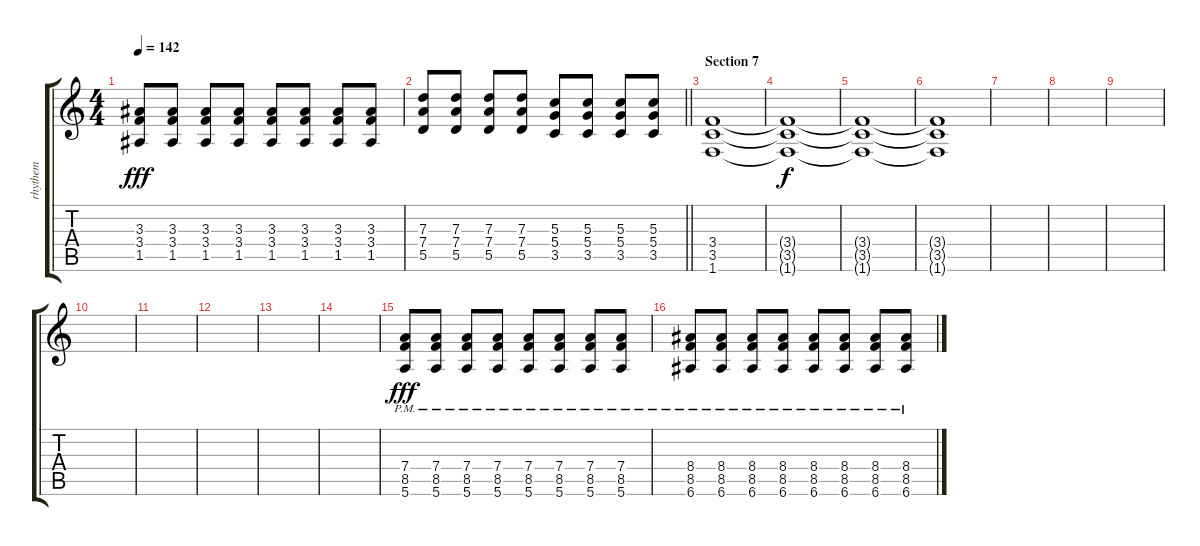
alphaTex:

\track ("rhythem" "rhythem") {instrument distortionguitar}
\staff {score tabs}
\tuning (E4 B3 G3 D3 A2 E2) {hide}
\ts (4 4)
\tempo 142
\clef g2
\ks c
(3.3 3.4 1.5).8{dy fff} (3.3 3.4 1.5).8 (3.3 3.4 1.5).8 (3.3 3.4 1.5).8 (3.3 3.4 1.5).8 (3.3 3.4 1.5).8 (3.3 3.4 1.5).8 (3.3 3.4 1.5).8 |
\barLineRight lightlight
(7.3 7.4 5.5).8 (7.3 7.4 5.5).8 (7.3 7.4 5.5).8 (7.3 7.4 5.5).8 (5.3 5.4 3.5).8 (5.3 5.4 3.5).8 (5.3 5.4 3.5).8 (5.3 5.4 3.5).8 |
\section ("" "Section 7")
(3.4 3.5 1.6).1 |
(3.4{t} 3.5{t} 1.6{t}).1{dy f} |
(3.4{t} 3.5{t} 1.6{t}).1 |
(3.4{t} 3.5{t} 1.6{t}).1 |
|
|
|
|
|
|
|
|
(7.4{pm} 8.5{pm} 5.6{pm}).8{dy fff} (7.4{pm} 8.5{pm} 5.6{pm}).8 (7.4{pm} 8.5{pm} 5.6{pm}).8 (7.4{pm} 8.5{pm} 5.6{pm}).8 (7.4{pm} 8.5{pm} 5.6{pm}).8 (7.4{pm} 8.5{pm} 5.6{pm}).8 (7.4{pm} 8.5{pm} 5.6{pm}).8 (7.4{pm} 8.5{pm} 5.6{pm}).8 |
(8.4{pm} 8.5{pm} 6.6{pm}).8 (8.4{pm} 8.5{pm} 6.6{pm}).8 (8.4{pm} 8.5{pm} 6.6{pm}).8 (8.4{pm} 8.5{pm} 6.6{pm}).8 (8.4{pm} 8.5{pm} 6.6{pm}).8 (8.4{pm} 8.5{pm} 6.6{pm}).8 (8.4{pm} 8.5{pm} 6.6{pm}).8 (8.4{pm} 8.5{pm} 6.6{pm}).8
